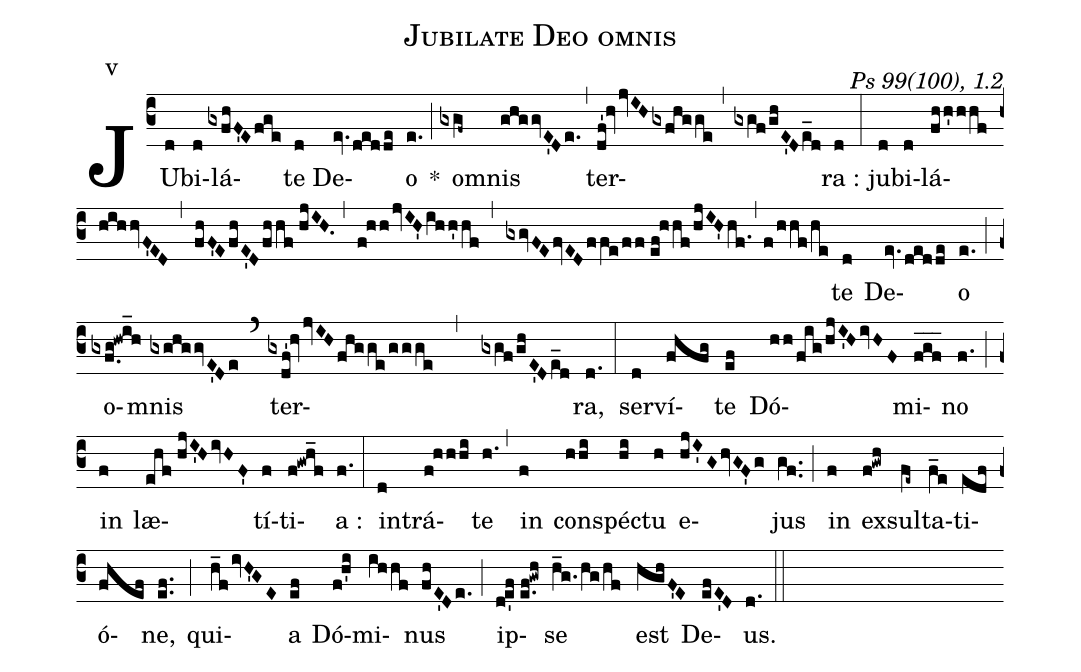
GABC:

name:Jubilate Deo omnis;
commentary: Ps 99(100), 1.2;
mode:v;
%%
(c3) JU(d)bi(d)lá(gxfhF'Efge)te(d) De(ev.ded/de)o(e.) *(;) o(gxgf~)mnis(ghggvE'De.) (,) ter(df'!hvjvIHgxfhgge,gxgf/ghE'De_d)ra~:(d) (:) ju(d)bi(d)lá(fhh'hhf//hihhvF'ED,fhF'EfhE'Dfhhf//hjIH.,f!hhjvIH'ihh'hf,gxgvFEfvEDffe/ff//ef!hhf/hjIH'hf.,f/hhf/he)te(d) De(ev.dedde)o(e.) (;) o(gxf.g!hwi_h)mnis(gxghggvE'De) (`) ter(gxdf'!hvjvIHfhgge/ggge,gxgf/ghE'De_d)ra,(d.) (:) ser(d)ví(fhfg)te(ef) Dó(hh/fig/hjI'HivHF)mi(fgf___)no(f.) (;) in(f) læ(ehf//hjI'HivHF')tí(f)ti(f!gwh_f)a~:(f.) (:) in(d)trá(f!hhhi)te(h.) (,) in(f) con(hhi)spéc(hi)tu(h) e(hjI'GhvGF'g)jus(gf..) (;) in(f) ex(f!gwh)sul(fe~)ta(f_e)ti(edf)ó(fhef)ne,(ef..) (;) qui(h_fivH'GE)a(ef) Dó(f!h'i)mi(ihhf)nus(fhE'De.) (;) ip(d!e'f//e.f!gwh)se(h_g./hg/hf) est(hghF'E) De(efE'D)us.(d.) (::)
